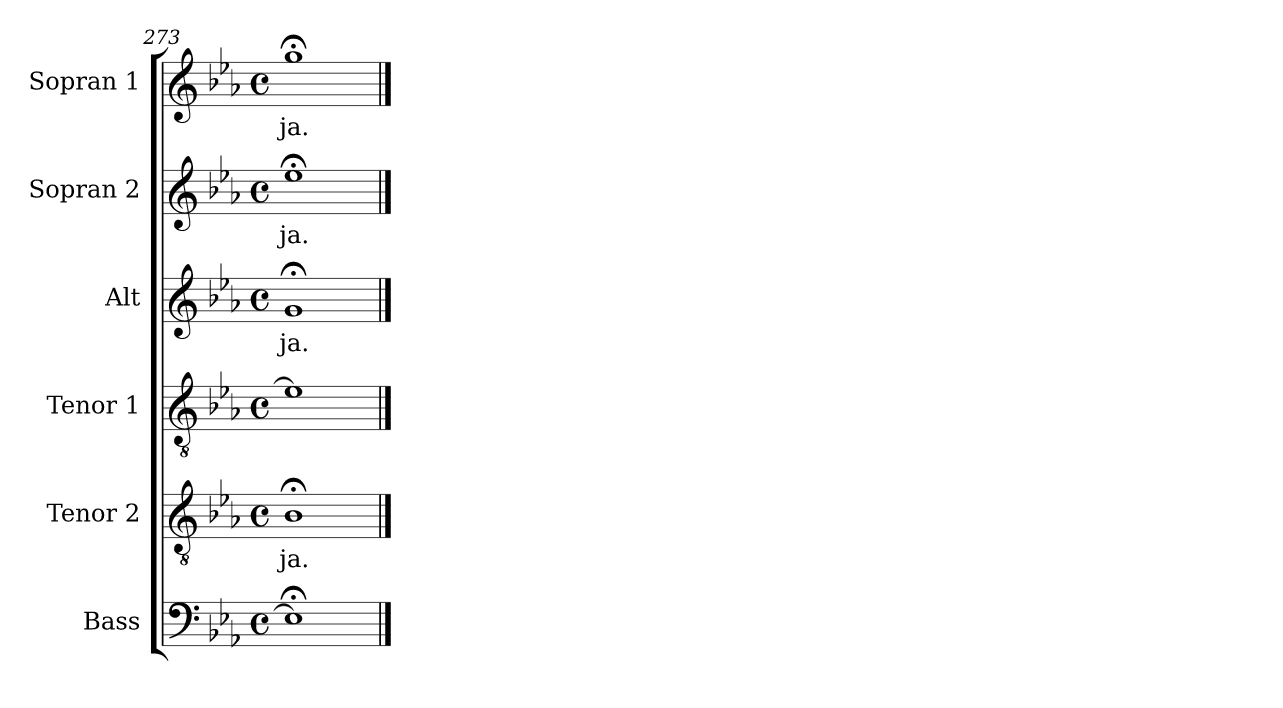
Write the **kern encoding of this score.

**kern	**kern	**text	**kern	**kern	**text	**kern	**text	**kern	**text
*part6	*part5	*part5	*part4	*part3	*part3	*part2	*part2	*part1	*part1
*staff6	*staff5	*staff5	*staff4	*staff3	*staff3	*staff2	*staff2	*staff1	*staff1
*I"Bass	*I"Tenor 2	*	*I"Tenor 1	*I"Alt	*	*I"Sopran 2	*	*I"Sopran 1	*
*I'B.	*I'T. 2	*	*I'T. 1	*I'A.	*	*I'S. 2	*	*I'S. 1	*
*clefF4	*clefGv2	*	*clefGv2	*clefG2	*	*clefG2	*	*clefG2	*
*k[b-e-a-]	*k[b-e-a-]	*	*k[b-e-a-]	*k[b-e-a-]	*	*k[b-e-a-]	*	*k[b-e-a-]	*
*E-:	*E-:	*	*E-:	*E-:	*	*E-:	*	*E-:	*
*M4/4	*M4/4	*	*M4/4	*M4/4	*	*M4/4	*	*M4/4	*
*met(c)	*met(c)	*	*met(c)	*met(c)	*	*met(c)	*	*met(c)	*
=273	=273	=273	=273	=273	=273	=273	=273	=273	=273
!	!	!LO:LY:b	!	!	!LO:LY:b	!	!LO:LY:b	!	!LO:LY:b
1E-;<]	1B-;<	-ja.	1e-]	1g;<	-ja.	1ee-;<	-ja.	1gg;<	-ja.
==	==	==	==	==	==	==	==	==	==
*-	*-	*-	*-	*-	*-	*-	*-	*-	*-
